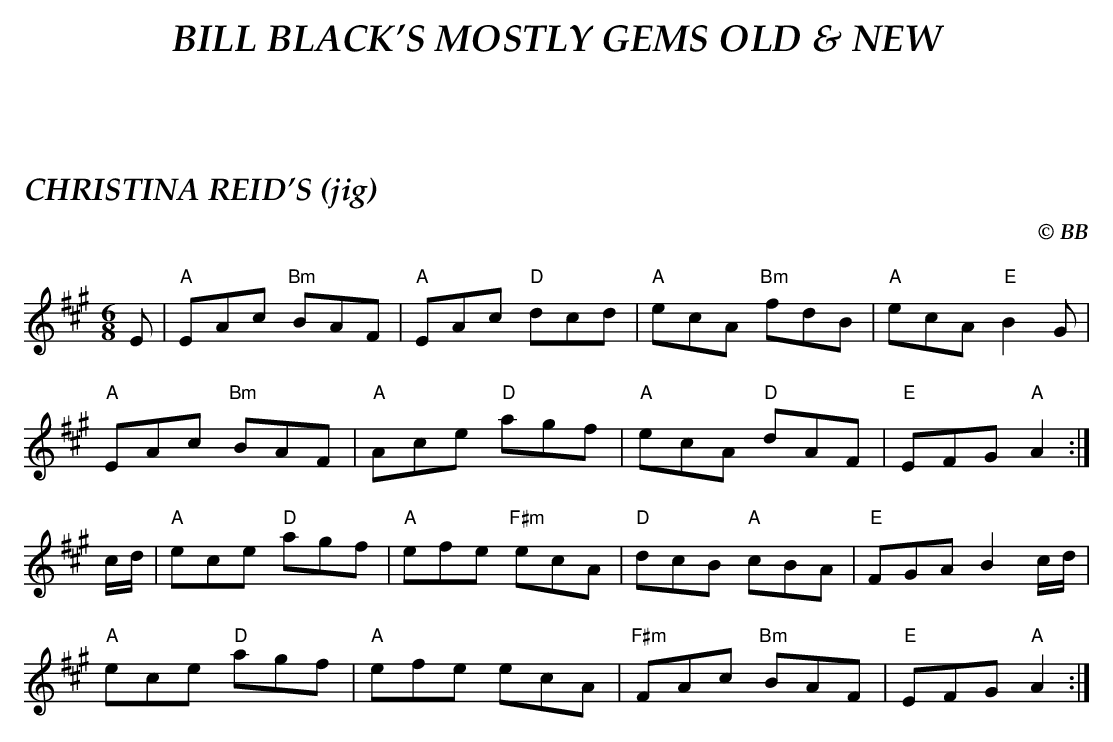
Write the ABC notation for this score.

X:1
T:CHRISTINA REID'S (jig)
C:© BB
L:1/8
M:6/8
Q:1/4=160
K:A
E|"A"EAc "Bm"BAF|"A"EAc "D"dcd|"A"ecA "Bm"fdB|"A"ecA "E"B2G|
"A"EAc "Bm"BAF|"A"Ace "D"agf|"A"ecA "D"dAF|"E"EFG "A"A2 :|
c/d/|"A"ece "D"agf|"A"efe "F#m"ecA|"D"dcB "A"cBA|"E"FGA B2 c/d/|
"A"ece "D"agf|"A"efe ecA|"F#m"FAc "Bm"BAF|"E"EFG "A"A2 :|
